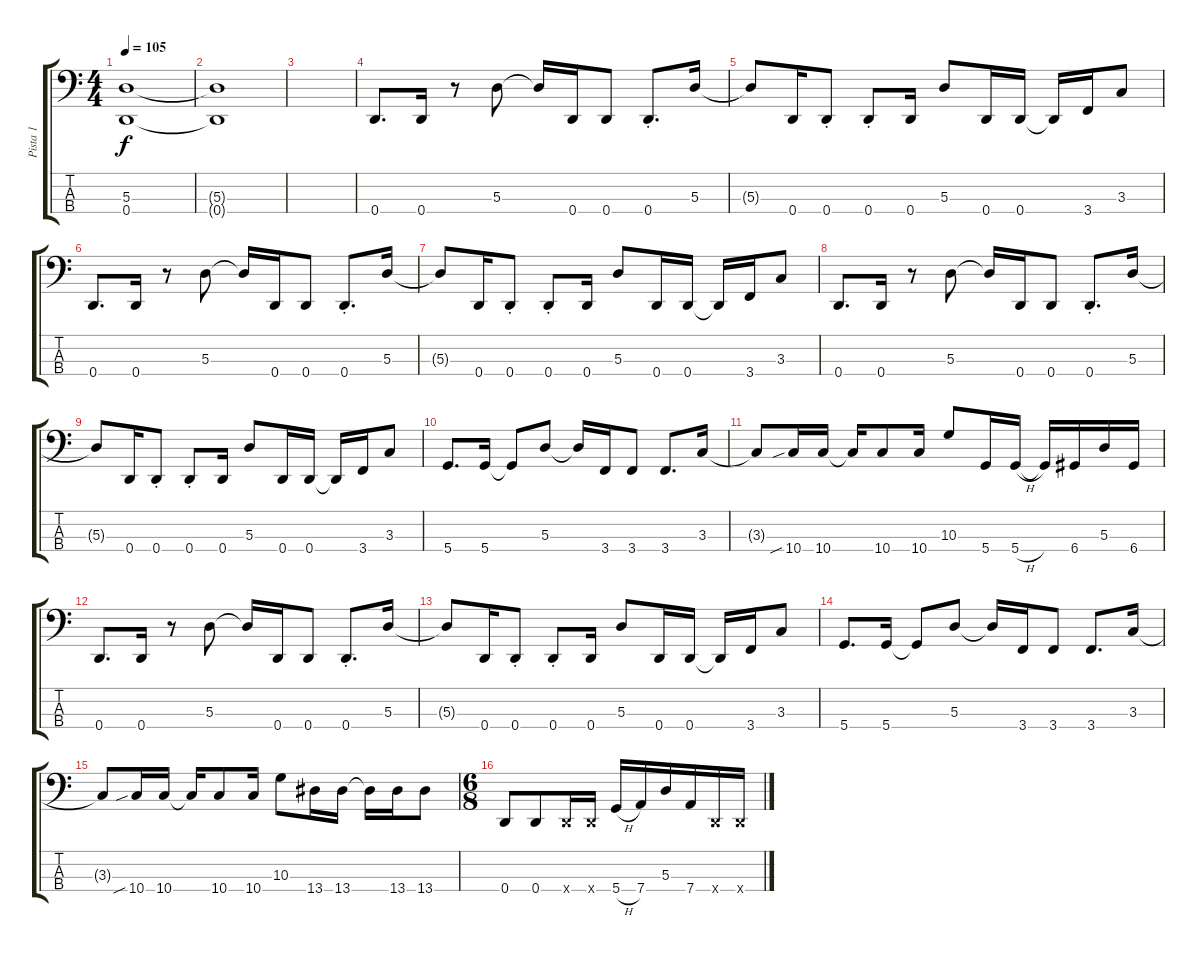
\track ("Pista 1" "Pista 1") {instrument electricbasspick}
\staff {score tabs}
\tuning (G2 D2 A1 D1) {hide}
\ts (4 4)
\tempo 105
\clef f4
\ks c
(5.3{t} 0.4{t}).1{dy f} |
(5.3{t} 0.4{t}).1 |
|
0.4.8{d} 0.4.16 r.8 5.3.8 5.3{t}.16 0.4.16 0.4.8 0.4{st}.8{d} 5.3.16 |
5.3{t}.8 0.4.16 0.4{st}.8 0.4{st}.8 0.4.16 5.3.8 0.4.16 0.4.16 0.4{t}.16 3.4.16 3.3.8 |
0.4.8{d} 0.4.16 r.8 5.3.8 5.3{t}.16 0.4.16 0.4.8 0.4{st}.8{d} 5.3.16 |
5.3{t}.8 0.4.16 0.4{st}.8 0.4{st}.8 0.4.16 5.3.8 0.4.16 0.4.16 0.4{t}.16 3.4.16 3.3.8 |
0.4.8{d} 0.4.16 r.8 5.3.8 5.3{t}.16 0.4.16 0.4.8 0.4{st}.8{d} 5.3.16 |
5.3{t}.8 0.4.16 0.4{st}.8 0.4{st}.8 0.4.16 5.3.8 0.4.16 0.4.16 0.4{t}.16 3.4.16 3.3.8 |
5.4.8{d} 5.4.16 5.4{t}.8 5.3.8 5.3{t}.16 3.4.16 3.4.8 3.4.8{d} 3.3.16 |
3.3{t}.8 10.4{sib}.16 10.4.16 10.4{t}.16 10.4.8 10.4.16 10.3.8 5.4.16 5.4{h}.16 5.4{t}.16 6.4.16 5.3.16 6.4.16 |
0.4.8{d} 0.4.16 r.8 5.3.8 5.3{t}.16 0.4.16 0.4.8 0.4{st}.8{d} 5.3.16 |
5.3{t}.8 0.4.16 0.4{st}.8 0.4{st}.8 0.4.16 5.3.8 0.4.16 0.4.16 0.4{t}.16 3.4.16 3.3.8 |
5.4.8{d} 5.4.16 5.4{t}.8 5.3.8 5.3{t}.16 3.4.16 3.4.8 3.4.8{d} 3.3.16 |
3.3{t}.8 10.4{sib}.16 10.4.16 10.4{t}.16 10.4.8 10.4.16 10.3.8 13.4.16 13.4.16 13.4{t}.16 13.4.16 13.4.8 |
\ts (6 8)
0.4.8 0.4.8 0.4{x}.16 0.4{x}.16 5.4{h}.16 7.4.16 5.3.16 7.4.16 0.4{x}.16 0.4{x}.16
